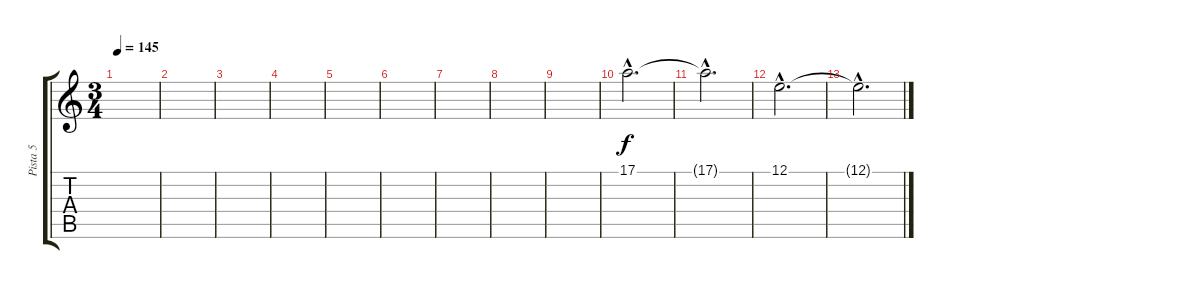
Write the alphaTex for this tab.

\track ("Pista 5" "Pista 5") {instrument reedorgan}
\staff {score tabs}
\tuning (E4 B3 G3 D3 A2 E2) {hide}
\ts (3 4)
\tempo 145
\clef g2
\ks c
|
|
|
|
|
|
|
|
|
17.1{hac}.2{d} |
17.1{hac t}.2{d} |
12.1{hac}.2{d} |
12.1{hac t}.2{d}
